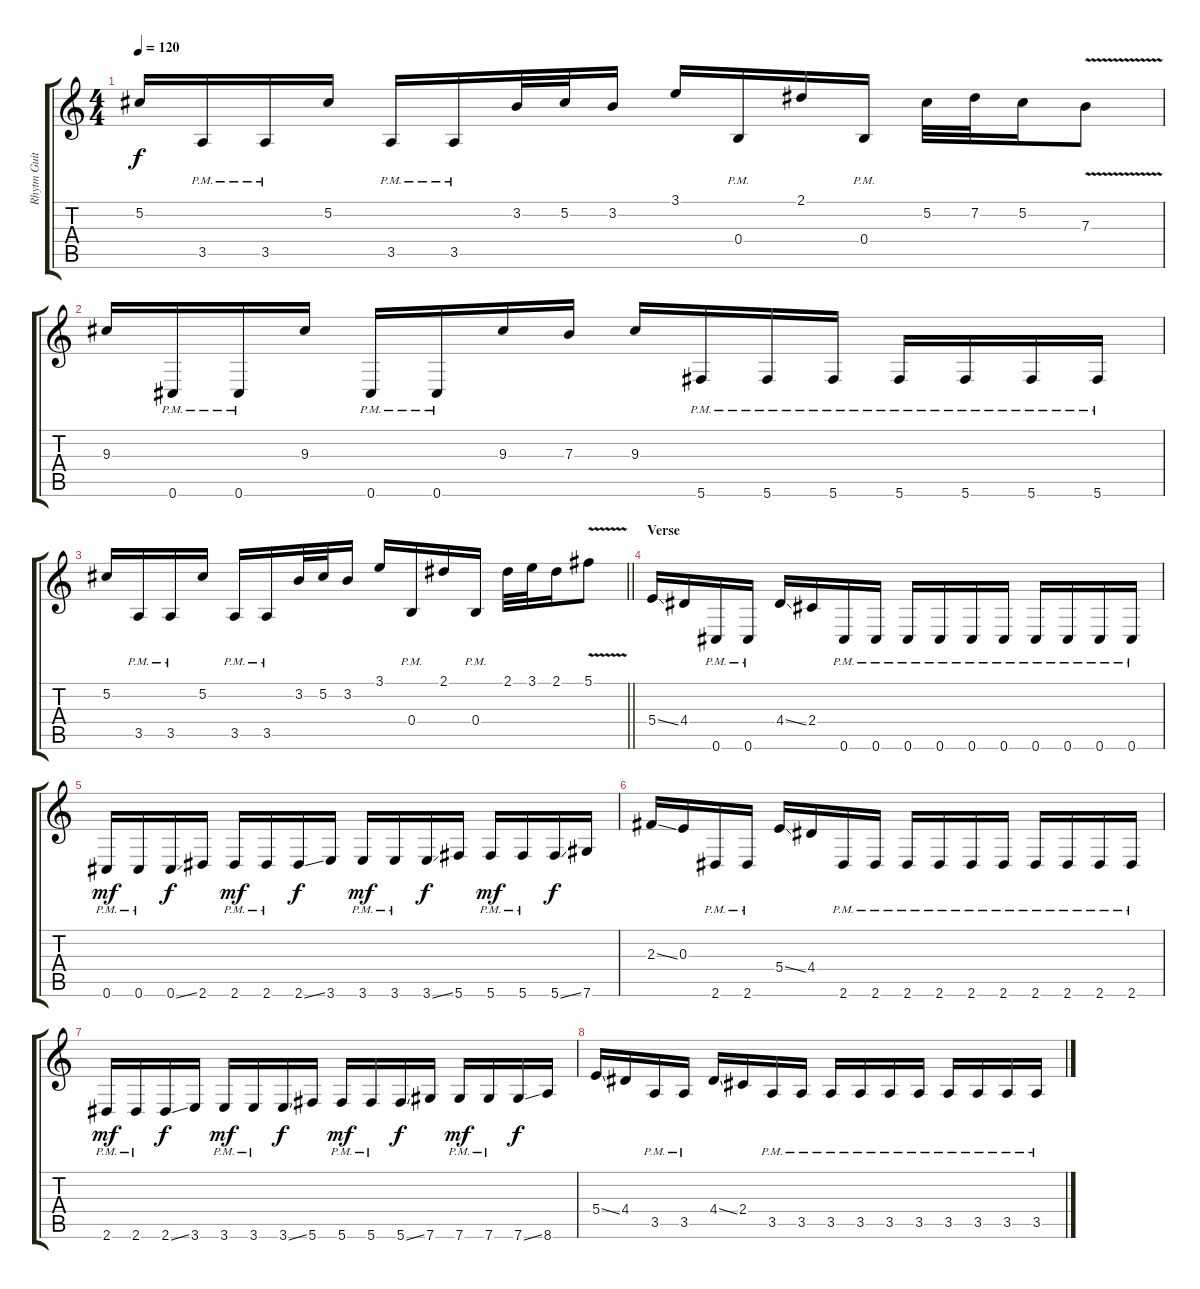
\track ("Rhytm Guitar" "Rhytm Guit") {instrument distortionguitar}
\staff {score tabs}
\tuning (Db4 Ab3 E3 B2 Gb2 Db2) {hide}
\ts (4 4)
\tempo 120
\clef g2
\ks c
5.2.16{dy f} 3.5{pm}.16 3.5{pm}.16 5.2.16 3.5{pm}.16 3.5{pm}.16 3.2.32 5.2.32 3.2.16 3.1.16 0.4{pm}.16 2.1.16 0.4{pm}.16 5.2.32 7.2.32 5.2.16 7.3{v}.8 |
9.3.16 0.6{pm}.16 0.6{pm}.16 9.3.16 0.6{pm}.16 0.6{pm}.16 9.3.16 7.3.16 9.3.16 5.6{pm}.16 5.6{pm}.16 5.6{pm}.16 5.6{pm}.16 5.6{pm}.16 5.6{pm}.16 5.6{pm}.16 |
\barLineRight lightlight
5.2.16 3.5{pm}.16 3.5{pm}.16 5.2.16 3.5{pm}.16 3.5{pm}.16 3.2.32 5.2.32 3.2.16 3.1.16 0.4{pm}.16 2.1.16 0.4{pm}.16 2.1.32 3.1.32 2.1.16 5.1{v}.8 |
\section ("" "Verse")
5.4{ss}.16{volume 12 balance 3} 4.4.16 0.6{pm}.16 0.6{pm}.16 4.4{ss}.16 2.4.16 0.6{pm}.16 0.6{pm}.16 0.6{pm}.16 0.6{pm}.16 0.6{pm}.16 0.6{pm}.16 0.6{pm}.16 0.6{pm}.16 0.6{pm}.16 0.6{pm}.16 |
0.6{pm}.16{dy mf} 0.6{pm}.16 0.6{ss}.16{dy f} 2.6.16 2.6{pm}.16{dy mf} 2.6{pm}.16 2.6{ss}.16{dy f} 3.6.16 3.6{pm}.16{dy mf} 3.6{pm}.16 3.6{ss}.16{dy f} 5.6.16 5.6{pm}.16{dy mf} 5.6{pm}.16 5.6{ss}.16{dy f} 7.6.16 |
2.3{ss}.16 0.3.16 2.6{pm}.16 2.6{pm}.16 5.4{ss}.16 4.4.16 2.6{pm}.16 2.6{pm}.16 2.6{pm}.16 2.6{pm}.16 2.6{pm}.16 2.6{pm}.16 2.6{pm}.16 2.6{pm}.16 2.6{pm}.16 2.6{pm}.16 |
2.6{pm}.16{dy mf} 2.6{pm}.16 2.6{ss}.16{dy f} 3.6.16 3.6{pm}.16{dy mf} 3.6{pm}.16 3.6{ss}.16{dy f} 5.6.16 5.6{pm}.16{dy mf} 5.6{pm}.16 5.6{ss}.16{dy f} 7.6.16 7.6{pm}.16{dy mf} 7.6{pm}.16 7.6{ss}.16{dy f} 8.6.16 |
5.4{ss}.16 4.4.16 3.5{pm}.16 3.5{pm}.16 4.4{ss}.16 2.4.16 3.5{pm}.16 3.5{pm}.16 3.5{pm}.16 3.5{pm}.16 3.5{pm}.16 3.5{pm}.16 3.5{pm}.16 3.5{pm}.16 3.5{pm}.16 3.5{pm}.16
